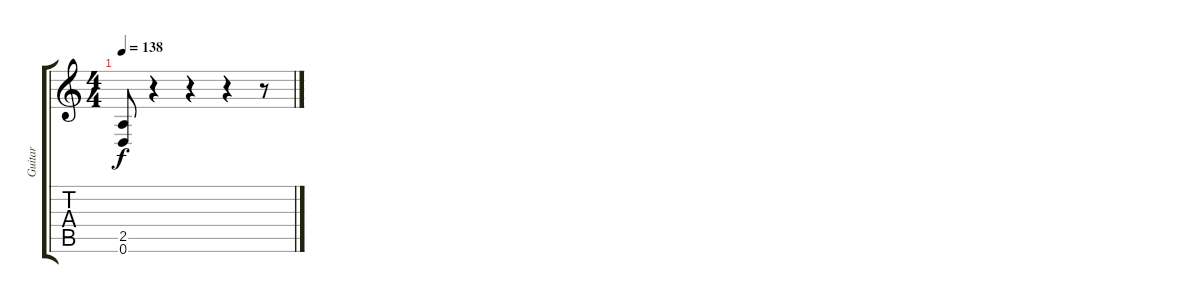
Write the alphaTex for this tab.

\track ("Guitar" "Guitar") {instrument distortionguitar}
\staff {score tabs}
\tuning (D4 A3 F3 C3 G2 D2) {hide}
\ts (4 4)
\tempo 138
\clef g2
\ks c
(2.5 0.6).8{dy f} r.4 r.4 r.4 r.8
